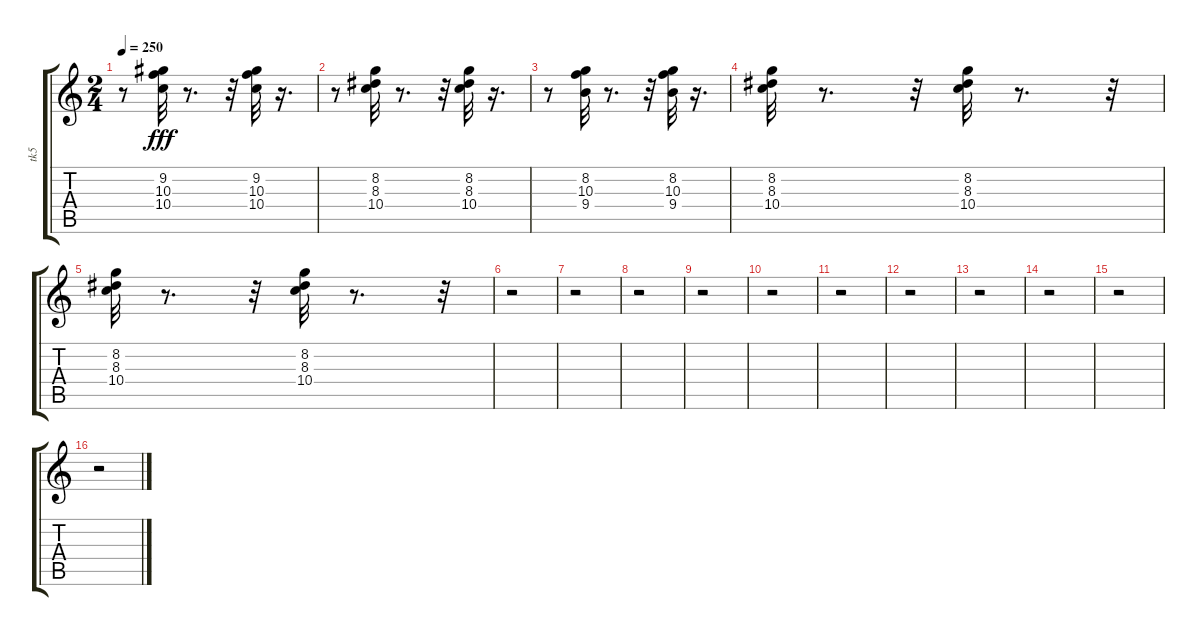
\track ("tk5" "tk5") {instrument electricguitarjazz}
\staff {score tabs}
\tuning (E4 B3 G3 D3 A2 E2) {hide}
\ts (2 4)
\tempo 250
\clef g2
\ks c
r.8{dy fff} (9.2 10.3 10.4).32 r.8{d} r.32 (9.2 10.3 10.4).32 r.16{d} |
r.8 (8.2 8.3 10.4).32 r.8{d} r.32 (8.2 8.3 10.4).32 r.16{d} |
r.8 (8.2 10.3 9.4).32 r.8{d} r.32 (8.2 10.3 9.4).32 r.16{d} |
(8.2 8.3 10.4).32 r.8{d} r.32 (8.2 8.3 10.4).32 r.8{d} r.32 |
(8.2 8.3 10.4).32 r.8{d} r.32 (8.2 8.3 10.4).32 r.8{d} r.32 |
r.2 |
r.2 |
r.2 |
r.2 |
r.2 |
r.2 |
r.2 |
r.2 |
r.2 |
r.2 |
r.2
